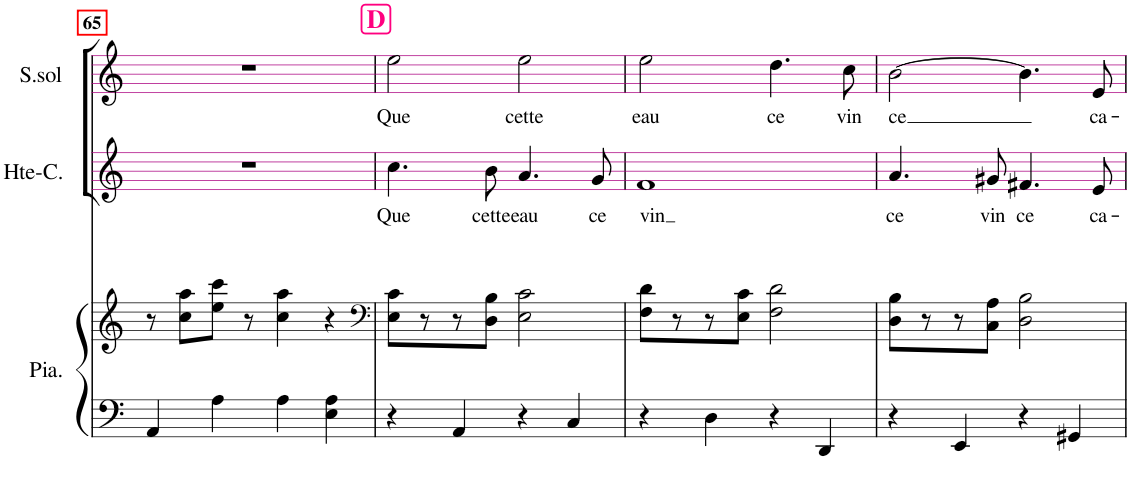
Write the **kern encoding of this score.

**kern	**kern	**kern	**text	**kern	**text
*part3	*part3	*part2	*part2	*part1	*part1
*staff4	*staff3	*staff2	*staff2	*staff1	*staff1
*I"Piano	*	*I"Hte-Contre	*	*I"Soprano solo	*
*I'Pia.	*	*I'Hte-C.	*	*I'S.sol	*
!!LO:PB:g=z
*clefF4	*clefG2	*clefG2	*	*clefG2	*
*k[]	*k[]	*k[]	*	*k[]	*
*M2/2	*M2/2	*M2/2	*	*M2/2	*
*met(c|)	*met(c|)	*met(c|)	*	*met(c|)	*
=65	=65	=65	=65	=65	=65
4AA/	8r	1r	.	1r	.
.	8cc\ 8aa\L	.	.	.	.
4A\	8ee\ 8ccc\J	.	.	.	.
.	8r	.	.	.	.
4A\	4cc\ 4aa\	.	.	.	.
4E\ 4A\	4r	.	.	.	.
!!LO:REH:place=s1:a:B:cj:color=#FF007F:fs=14:t=D
=66	=66	=66	=66	=66	=66
*	*clefF4	*	*	*	*
!	!	!	!LO:LY:b	!	!LO:LY:b
4r	8E\ 8c\L	4.cc\	Que	2ee\	Que
.	8r	.	.	.	.
4AA/	8r	.	.	.	.
!	!	!	!LO:LY:b	!	!
.	8D\ 8B\J	8b\	cette	.	.
!	!	!	!LO:LY:b	!	!LO:LY:b
4r	2E\ 2c\	4.a/	eau	2ee\	cette
4C/	.	.	.	.	.
!	!	!	!LO:LY:b	!	!
.	.	8g/	ce	.	.
=67	=67	=67	=67	=67	=67
!	!	!	!LO:LY:b	!	!LO:LY:b
4r	8F\ 8d\L	1f	vin	2ee\	eau
.	8r	.	.	.	.
4D\	8r	.	.	.	.
.	8E\ 8c\J	.	.	.	.
!	!	!	!	!	!LO:LY:b
4r	2F\ 2d\	.	.	4.dd\	ce
4DD/	.	.	.	.	.
!	!	!	!	!	!LO:LY:b
.	.	.	.	8cc\	vin
=68	=68	=68	=68	=68	=68
!	!	!	!LO:LY:b	!	!LO:LY:b
4r	8D\ 8B\L	4.a/	ce	[2b\	ce
.	8r	.	.	.	.
4EE/	8r	.	.	.	.
!	!	!	!LO:LY:b	!	!
.	8C\ 8A\J	8g#X/	vin	.	.
!	!	!	!LO:LY:b	!	!
4r	2D\ 2B\	4.f#X/	ce	4.b\]	.
4GG#X/	.	.	.	.	.
!	!	!	!LO:LY:b	!	!LO:LY:b
.	.	8e/	ca-	8e/	ca-
=	=	=	=	=	=
*-	*-	*-	*-	*-	*-
